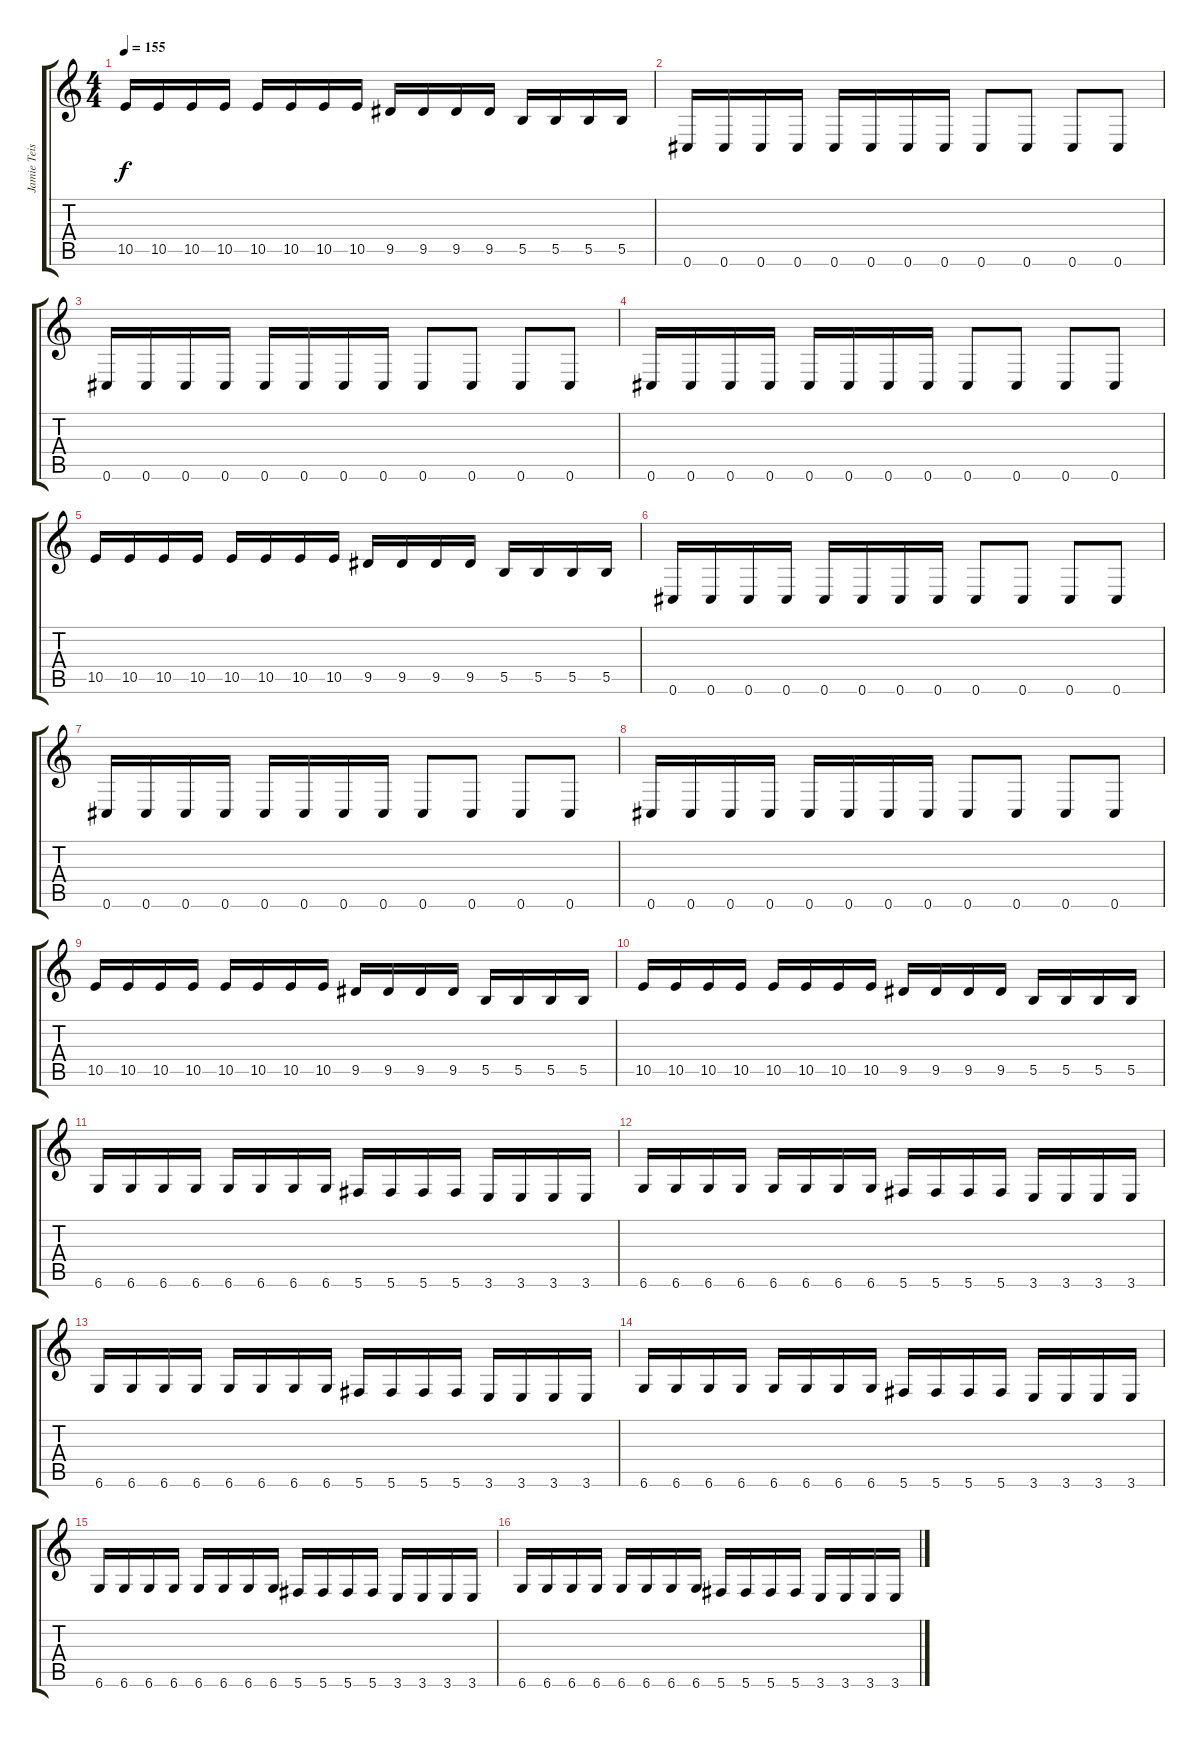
\track ("Jamie Teissere" "Jamie Teis") {instrument distortionguitar}
\staff {score tabs}
\tuning (Db4 Ab3 E3 B2 Gb2 Db2) {hide}
\ts (4 4)
\tempo 155
\clef g2
\ks c
10.5.16{dy f} 10.5.16 10.5.16 10.5.16 10.5.16 10.5.16 10.5.16 10.5.16 9.5.16 9.5.16 9.5.16 9.5.16 5.5.16 5.5.16 5.5.16 5.5.16 |
0.6.16 0.6.16 0.6.16 0.6.16 0.6.16 0.6.16 0.6.16 0.6.16 0.6.8 0.6.8 0.6.8 0.6.8 |
0.6.16 0.6.16 0.6.16 0.6.16 0.6.16 0.6.16 0.6.16 0.6.16 0.6.8 0.6.8 0.6.8 0.6.8 |
0.6.16 0.6.16 0.6.16 0.6.16 0.6.16 0.6.16 0.6.16 0.6.16 0.6.8 0.6.8 0.6.8 0.6.8 |
10.5.16 10.5.16 10.5.16 10.5.16 10.5.16 10.5.16 10.5.16 10.5.16 9.5.16 9.5.16 9.5.16 9.5.16 5.5.16 5.5.16 5.5.16 5.5.16 |
0.6.16 0.6.16 0.6.16 0.6.16 0.6.16 0.6.16 0.6.16 0.6.16 0.6.8 0.6.8 0.6.8 0.6.8 |
0.6.16 0.6.16 0.6.16 0.6.16 0.6.16 0.6.16 0.6.16 0.6.16 0.6.8 0.6.8 0.6.8 0.6.8 |
0.6.16 0.6.16 0.6.16 0.6.16 0.6.16 0.6.16 0.6.16 0.6.16 0.6.8 0.6.8 0.6.8 0.6.8 |
10.5.16 10.5.16 10.5.16 10.5.16 10.5.16 10.5.16 10.5.16 10.5.16 9.5.16 9.5.16 9.5.16 9.5.16 5.5.16 5.5.16 5.5.16 5.5.16 |
10.5.16 10.5.16 10.5.16 10.5.16 10.5.16 10.5.16 10.5.16 10.5.16 9.5.16 9.5.16 9.5.16 9.5.16 5.5.16 5.5.16 5.5.16 5.5.16 |
6.6.16 6.6.16 6.6.16 6.6.16 6.6.16 6.6.16 6.6.16 6.6.16 5.6.16 5.6.16 5.6.16 5.6.16 3.6.16 3.6.16 3.6.16 3.6.16 |
6.6.16 6.6.16 6.6.16 6.6.16 6.6.16 6.6.16 6.6.16 6.6.16 5.6.16 5.6.16 5.6.16 5.6.16 3.6.16 3.6.16 3.6.16 3.6.16 |
6.6.16 6.6.16 6.6.16 6.6.16 6.6.16 6.6.16 6.6.16 6.6.16 5.6.16 5.6.16 5.6.16 5.6.16 3.6.16 3.6.16 3.6.16 3.6.16 |
6.6.16 6.6.16 6.6.16 6.6.16 6.6.16 6.6.16 6.6.16 6.6.16 5.6.16 5.6.16 5.6.16 5.6.16 3.6.16 3.6.16 3.6.16 3.6.16 |
6.6.16 6.6.16 6.6.16 6.6.16 6.6.16 6.6.16 6.6.16 6.6.16 5.6.16 5.6.16 5.6.16 5.6.16 3.6.16 3.6.16 3.6.16 3.6.16 |
6.6.16 6.6.16 6.6.16 6.6.16 6.6.16 6.6.16 6.6.16 6.6.16 5.6.16 5.6.16 5.6.16 5.6.16 3.6.16 3.6.16 3.6.16 3.6.16
